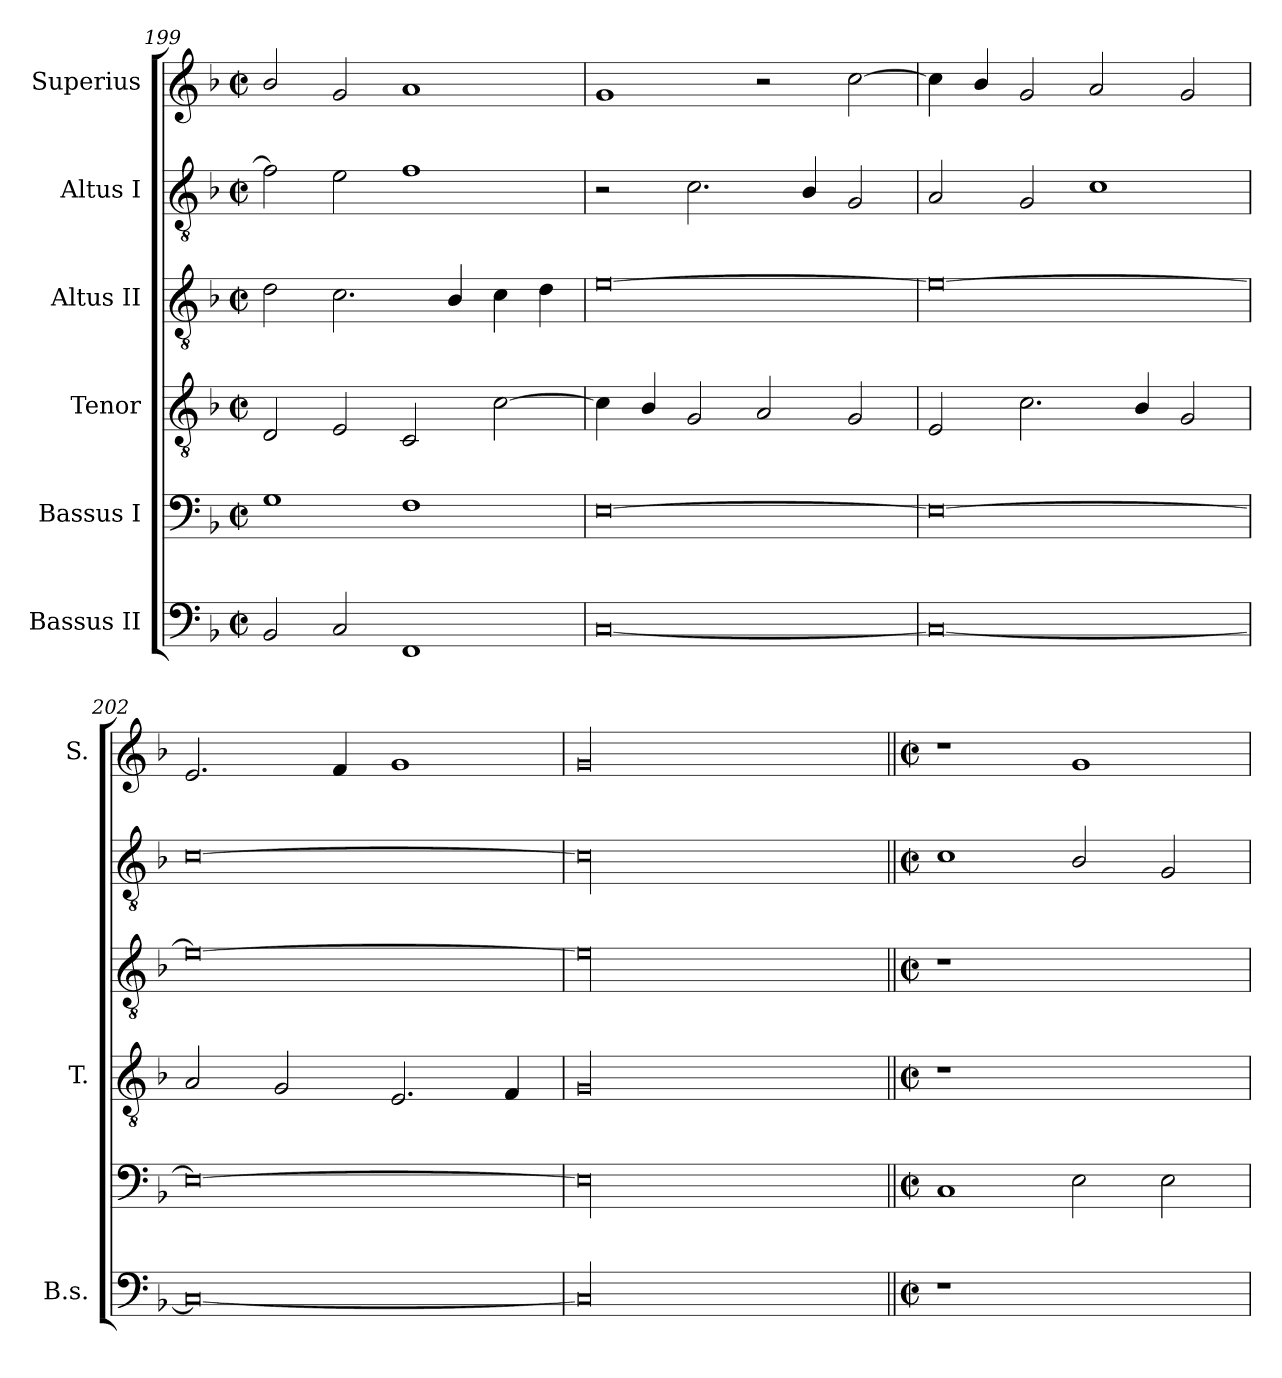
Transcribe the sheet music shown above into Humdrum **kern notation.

**kern	**kern	**kern	**kern	**kern	**kern
*part6	*part5	*part4	*part3	*part2	*part1
*staff6	*staff5	*staff4	*staff3	*staff2	*staff1
*I"Bassus II	*I"Bassus I	*I"Tenor	*I"Altus II	*I"Altus I	*I"Superius
*I'B.s.	*	*I'T.	*	*	*I'S.
!!LO:PB:g=z
*clefF4	*clefF4	*clefGv2	*clefGv2	*clefGv2	*clefG2
*	*	*ITrd7c12	*ITrd7c12	*ITrd7c12	*
*k[b-]	*k[b-]	*k[b-]	*k[b-]	*k[b-]	*k[b-]
*d:	*d:	*d:	*d:	*d:	*d:
*M2/2	*M2/2	*M2/2	*M2/2	*M2/2	*M2/2
*met(c|)	*met(c|)	*met(c|)	*met(c|)	*met(c|)	*met(c|)
=199	=199	=199	=199	=199	=199
2BB-i/	1Gi	2DDi/	2Di\	2Fi\]	2b-i/
2Ci/	.	2EEi/	2.Ci\	2Ei\	2gi/
1FFi	1Fi	2CCi/	.	1Fi	1ai
.	.	.	4BB-i/	.	.
.	.	[>2Ci\	4Ci\	.	.
.	.	.	4Di\	.	.
=200	=200	=200	=200	=200	=200
[<0Ci	[>0Ei	4Ci\]	[>0Ei	2r	1gi
.	.	4BB-i/	.	.	.
.	.	2GGi/	.	2.Ci\	.
.	.	2AAi/	.	.	2r
.	.	.	.	4BB-i/	.
.	.	2GGi/	.	2GGi/	[>2cci\
!!LO:LB:g=z
=201	=201	=201	=201	=201	=201
0Ci_<	0Ei_>	2EEi/	0Ei_>	2AAi/	4cci\]
.	.	.	.	.	4b-i/
.	.	2.Ci\	.	2GGi/	2gi/
.	.	.	.	1Ci	2ai/
.	.	4BB-i/	.	.	.
.	.	2GGi/	.	.	2gi/
=202	=202	=202	=202	=202	=202
0Ci_<	0Ei_>	2AAi/	0Ei_>	[>0Ci	2.ei/
.	.	2GGi/	.	.	.
.	.	.	.	.	4fi/
.	.	2.EEi/	.	.	1gi
.	.	4FFi/	.	.	.
=203	=203	=203	=203	=203	=203
00Ci]	00Ei]	00GGi	00Ei]	00Ci]	00gi
!!LO:PB:g=z
=204||	=204||	=204||	=204||	=204||	=204||
*M2/2	*M2/2	*M2/2	*M2/2	*M2/2	*M2/2
*met(c|)	*met(c|)	*met(c|)	*met(c|)	*met(c|)	*met(c|)
!LO:N:vis=1	!	!LO:N:vis=1	!LO:N:vis=1	!	!
1r	1Ci	1r	1r	1Ci	1r
1ryy	2Ei\	1ryy	1ryy	2BB-i/	1gi
.	2Ei\	.	.	2GGi/	.
=	=	=	=	=	=
*-	*-	*-	*-	*-	*-
